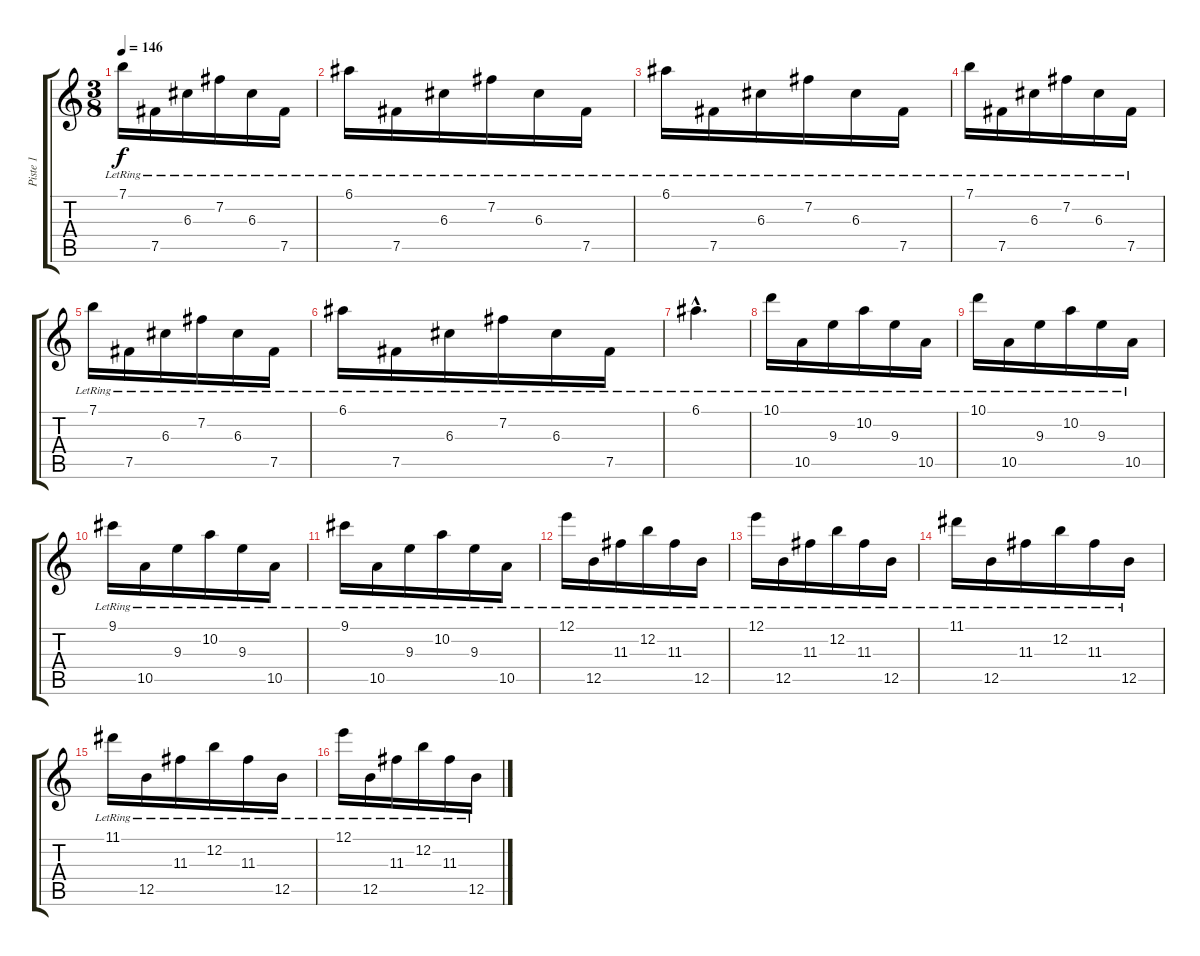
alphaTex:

\track ("Piste 1" "Piste 1") {instrument acousticguitarsteel}
\staff {score tabs}
\tuning (E4 B3 G3 E3 B2 E2) {hide}
\ts (3 8)
\tempo 146
\clef g2
\ks c
7.1{lr}.16{dy f} 7.5{lr}.16 6.3{lr}.16 7.2{lr}.16 6.3{lr}.16 7.5{lr}.16 |
6.1{lr}.16 7.5{lr}.16 6.3{lr}.16 7.2{lr}.16 6.3{lr}.16 7.5{lr}.16 |
6.1{lr}.16 7.5{lr}.16 6.3{lr}.16 7.2{lr}.16 6.3{lr}.16 7.5{lr}.16 |
7.1{lr}.16 7.5{lr}.16 6.3{lr}.16 7.2{lr}.16 6.3{lr}.16 7.5{lr}.16 |
7.1{lr}.16 7.5{lr}.16 6.3{lr}.16 7.2{lr}.16 6.3{lr}.16 7.5{lr}.16 |
6.1{lr}.16 7.5{lr}.16 6.3{lr}.16 7.2{lr}.16 6.3{lr}.16 7.5{lr}.16 |
6.1{hac lr}.4{d} |
10.1{lr}.16 10.5{lr}.16 9.3{lr}.16 10.2{lr}.16 9.3{lr}.16 10.5{lr}.16 |
10.1{lr}.16 10.5{lr}.16 9.3{lr}.16 10.2{lr}.16 9.3{lr}.16 10.5{lr}.16 |
9.1{lr}.16 10.5{lr}.16 9.3{lr}.16 10.2{lr}.16 9.3{lr}.16 10.5{lr}.16 |
9.1{lr}.16 10.5{lr}.16 9.3{lr}.16 10.2{lr}.16 9.3{lr}.16 10.5{lr}.16 |
12.1{lr}.16 12.5{lr}.16 11.3{lr}.16 12.2{lr}.16 11.3{lr}.16 12.5{lr}.16 |
12.1{lr}.16 12.5{lr}.16 11.3{lr}.16 12.2{lr}.16 11.3{lr}.16 12.5{lr}.16 |
11.1{lr}.16 12.5{lr}.16 11.3{lr}.16 12.2{lr}.16 11.3{lr}.16 12.5{lr}.16 |
11.1{lr}.16 12.5{lr}.16 11.3{lr}.16 12.2{lr}.16 11.3{lr}.16 12.5{lr}.16 |
12.1{lr}.16 12.5{lr}.16 11.3{lr}.16 12.2{lr}.16 11.3{lr}.16 12.5{lr}.16
